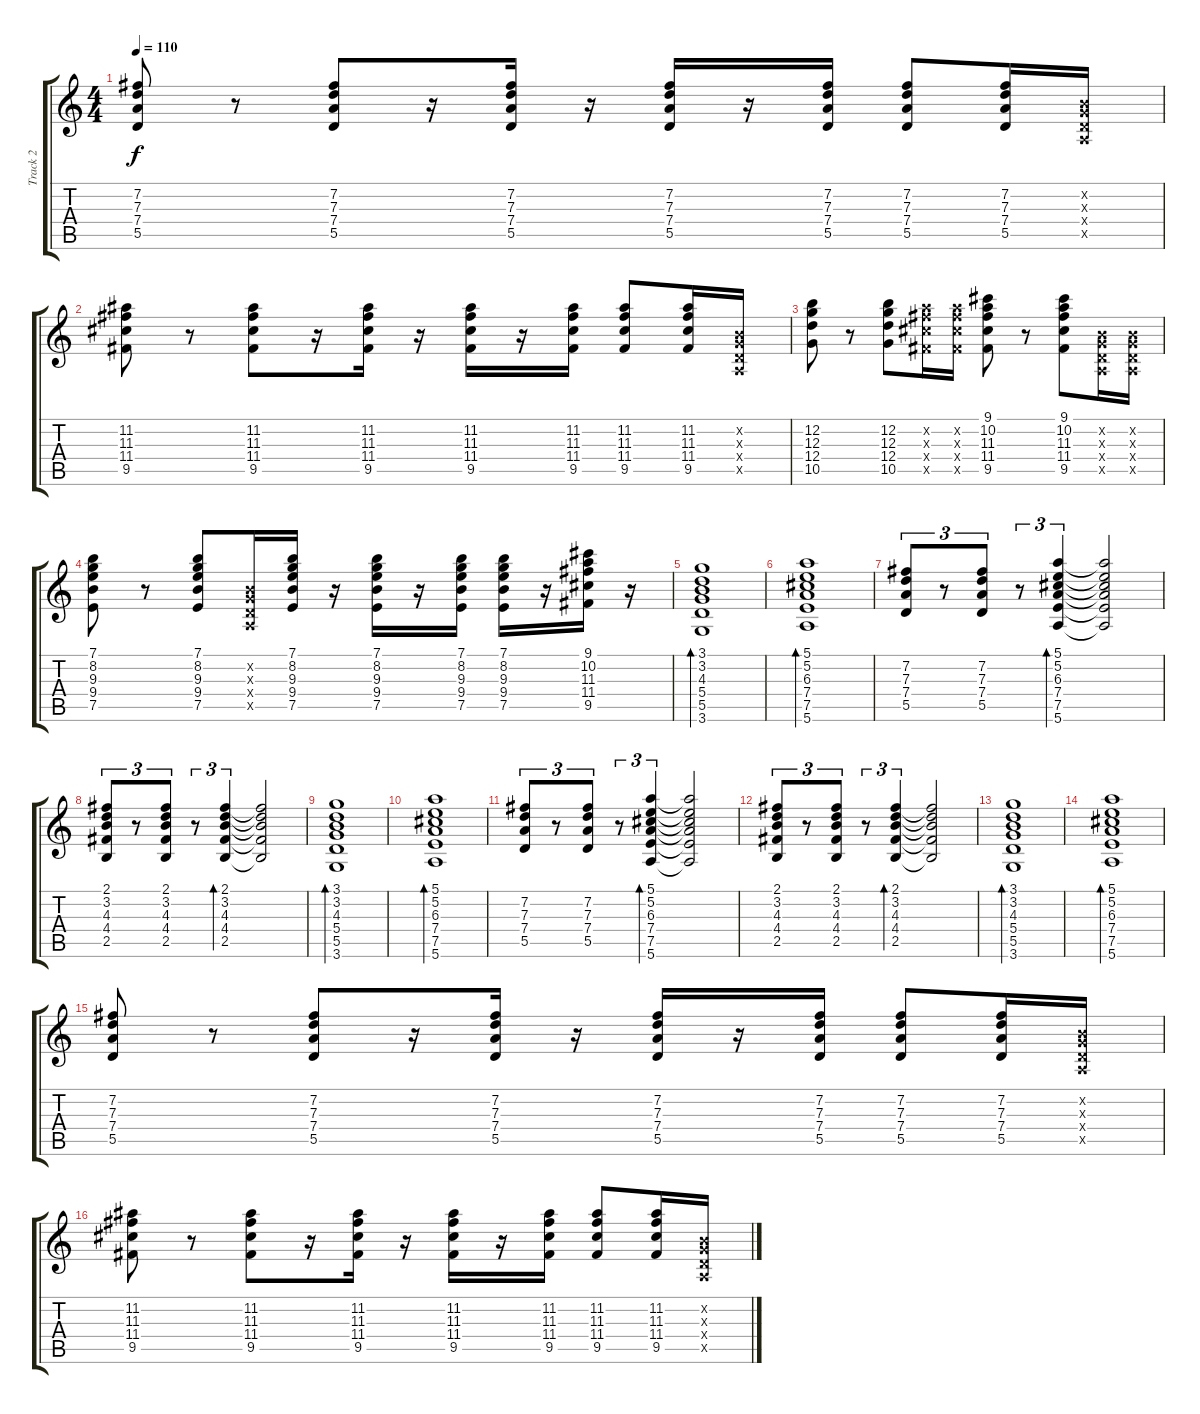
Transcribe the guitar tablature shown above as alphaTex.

\track ("Track 2" "Track 2") {instrument overdrivenguitar}
\staff {score tabs}
\tuning (E4 B3 G3 D3 A2 E2) {hide}
\ts (4 4)
\tempo 110
\clef g2
\ks c
(7.2 7.3 7.4 5.5).8{dy f} r.8 (7.2 7.3 7.4 5.5).8 r.16 (7.2 7.3 7.4 5.5).16 r.16 (7.2 7.3 7.4 5.5).16 r.16 (7.2 7.3 7.4 5.5).16 (7.2 7.3 7.4 5.5).8 (7.2 7.3 7.4 5.5).16 (0.2{x} 0.3{x} 0.4{x} 0.5{x}).16 |
(11.2 11.3 11.4 9.5).8 r.8 (11.2 11.3 11.4 9.5).8 r.16 (11.2 11.3 11.4 9.5).16 r.16 (11.2 11.3 11.4 9.5).16 r.16 (11.2 11.3 11.4 9.5).16 (11.2 11.3 11.4 9.5).8 (11.2 11.3 11.4 9.5).16 (0.2{x} 0.3{x} 0.4{x} 0.5{x}).16 |
(12.2 12.3 12.4 10.5).8 r.8 (12.2 12.3 12.4 10.5).8 (10.2{x} 11.3{x} 11.4{x} 9.5{x}).16 (10.2{x} 11.3{x} 11.4{x} 9.5{x}).16 (9.1 10.2 11.3 11.4 9.5).8 r.8 (9.1 10.2 11.3 11.4 9.5).8 (0.2{x} 0.3{x} 0.4{x} 0.5{x}).16 (0.2{x} 0.3{x} 0.4{x} 0.5{x}).16 |
(7.1 8.2 9.3 9.4 7.5).8 r.8 (7.1 8.2 9.3 9.4 7.5).8 (0.2{x} 0.3{x} 0.4{x} 0.5{x}).16 (7.1 8.2 9.3 9.4 7.5).16 r.16 (7.1 8.2 9.3 9.4 7.5).16 r.16 (7.1 8.2 9.3 9.4 7.5).16 (7.1 8.2 9.3 9.4 7.5).16 r.16 (9.1 10.2 11.3 11.4 9.5).16 r.16 |
(3.1 3.2 4.3 5.4 5.5 3.6).1{bd 240 instrument electricguitarclean} |
(5.1 5.2 6.3 7.4 7.5 5.6).1{bd 240} |
(7.2 7.3 7.4 5.5).8{tu (3 2)} r.8{tu (3 2)} (7.2 7.3 7.4 5.5).8{tu (3 2)} r.8{tu (3 2)} (5.1 5.2 6.3 7.4 7.5 5.6).4{tu (3 2) bd 240} (5.1{t} 5.2{t} 6.3{t} 7.4{t} 7.5{t} 5.6{t}).2 |
(2.1 3.2 4.3 4.4 2.5).8{tu (3 2)} r.8{tu (3 2)} (2.1 3.2 4.3 4.4 2.5).8{tu (3 2)} r.8{tu (3 2)} (2.1 3.2 4.3 4.4 2.5).4{tu (3 2) bd 240} (2.1{t} 3.2{t} 4.3{t} 4.4{t} 2.5{t}).2 |
(3.1 3.2 4.3 5.4 5.5 3.6).1{bd 240} |
(5.1 5.2 6.3 7.4 7.5 5.6).1{bd 240} |
(7.2 7.3 7.4 5.5).8{tu (3 2)} r.8{tu (3 2)} (7.2 7.3 7.4 5.5).8{tu (3 2)} r.8{tu (3 2)} (5.1 5.2 6.3 7.4 7.5 5.6).4{tu (3 2) bd 240} (5.1{t} 5.2{t} 6.3{t} 7.4{t} 7.5{t} 5.6{t}).2 |
(2.1 3.2 4.3 4.4 2.5).8{tu (3 2)} r.8{tu (3 2)} (2.1 3.2 4.3 4.4 2.5).8{tu (3 2)} r.8{tu (3 2)} (2.1 3.2 4.3 4.4 2.5).4{tu (3 2) bd 240} (2.1{t} 3.2{t} 4.3{t} 4.4{t} 2.5{t}).2 |
(3.1 3.2 4.3 5.4 5.5 3.6).1{bd 240} |
(5.1 5.2 6.3 7.4 7.5 5.6).1{bd 240} |
(7.2 7.3 7.4 5.5).8 r.8{instrument overdrivenguitar} (7.2 7.3 7.4 5.5).8 r.16 (7.2 7.3 7.4 5.5).16 r.16 (7.2 7.3 7.4 5.5).16 r.16 (7.2 7.3 7.4 5.5).16 (7.2 7.3 7.4 5.5).8 (7.2 7.3 7.4 5.5).16 (0.2{x} 0.3{x} 0.4{x} 0.5{x}).16 |
(11.2 11.3 11.4 9.5).8 r.8 (11.2 11.3 11.4 9.5).8 r.16 (11.2 11.3 11.4 9.5).16 r.16 (11.2 11.3 11.4 9.5).16 r.16 (11.2 11.3 11.4 9.5).16 (11.2 11.3 11.4 9.5).8 (11.2 11.3 11.4 9.5).16 (0.2{x} 0.3{x} 0.4{x} 0.5{x}).16
